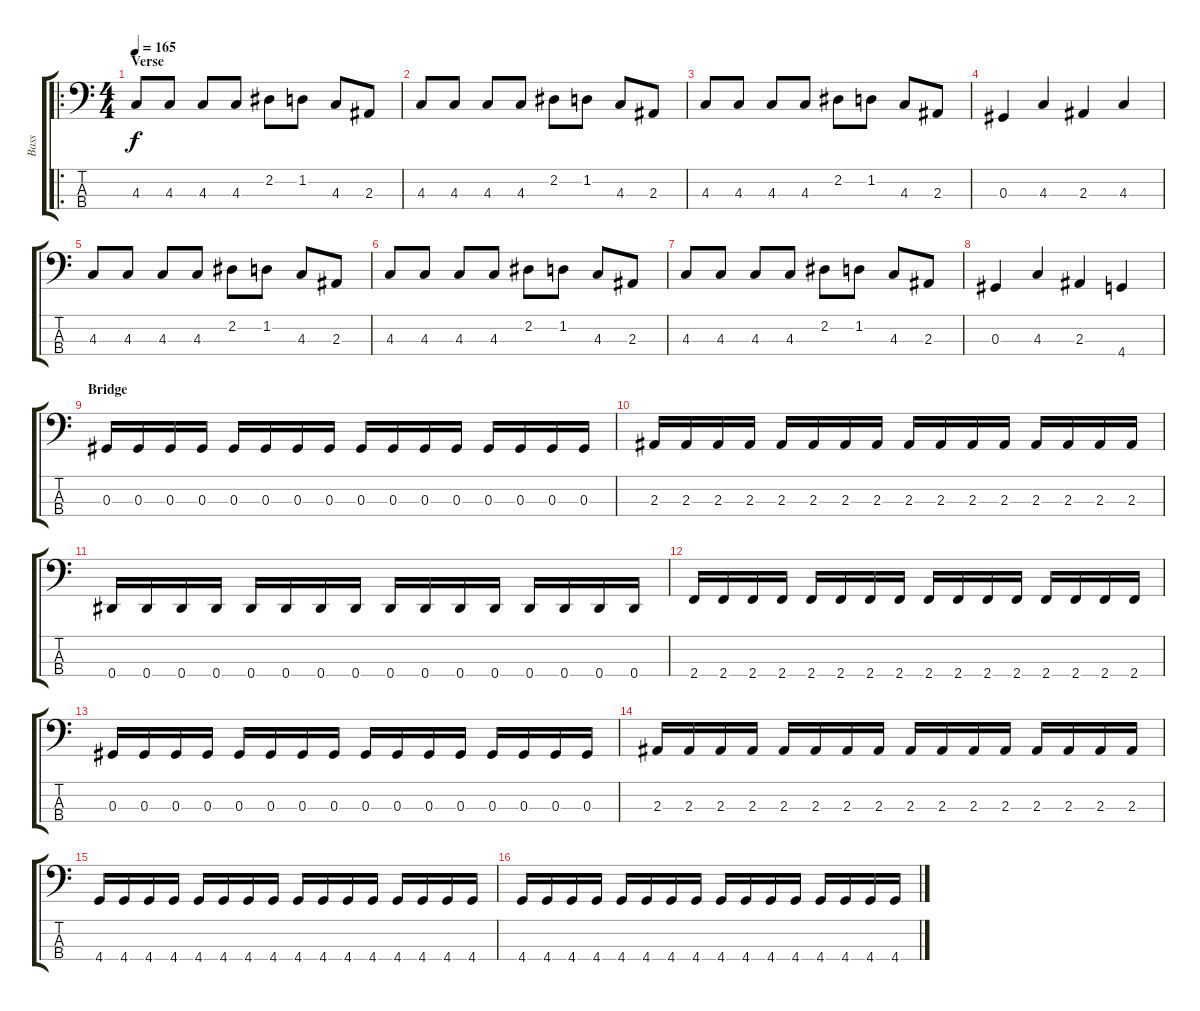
\track ("Bass" "Bass") {instrument electricbasspick}
\staff {score tabs}
\tuning (Gb2 Db2 Ab1 Eb1) {hide}
\ro
\ts (4 4)
\section ("" "Verse")
\tempo 165
\clef f4
\ks c
4.3.8{dy f} 4.3.8 4.3.8 4.3.8 2.2.8 1.2.8 4.3.8 2.3.8 |
4.3.8 4.3.8 4.3.8 4.3.8 2.2.8 1.2.8 4.3.8 2.3.8 |
4.3.8 4.3.8 4.3.8 4.3.8 2.2.8 1.2.8 4.3.8 2.3.8 |
0.3.4 4.3.4 2.3.4 4.3.4 |
4.3.8 4.3.8 4.3.8 4.3.8 2.2.8 1.2.8 4.3.8 2.3.8 |
4.3.8 4.3.8 4.3.8 4.3.8 2.2.8 1.2.8 4.3.8 2.3.8 |
4.3.8 4.3.8 4.3.8 4.3.8 2.2.8 1.2.8 4.3.8 2.3.8 |
0.3.4 4.3.4 2.3.4 4.4.4 |
\section ("" "Bridge")
0.3.16 0.3.16 0.3.16 0.3.16 0.3.16 0.3.16 0.3.16 0.3.16 0.3.16 0.3.16 0.3.16 0.3.16 0.3.16 0.3.16 0.3.16 0.3.16 |
2.3.16 2.3.16 2.3.16 2.3.16 2.3.16 2.3.16 2.3.16 2.3.16 2.3.16 2.3.16 2.3.16 2.3.16 2.3.16 2.3.16 2.3.16 2.3.16 |
0.4.16 0.4.16 0.4.16 0.4.16 0.4.16 0.4.16 0.4.16 0.4.16 0.4.16 0.4.16 0.4.16 0.4.16 0.4.16 0.4.16 0.4.16 0.4.16 |
2.4.16 2.4.16 2.4.16 2.4.16 2.4.16 2.4.16 2.4.16 2.4.16 2.4.16 2.4.16 2.4.16 2.4.16 2.4.16 2.4.16 2.4.16 2.4.16 |
0.3.16 0.3.16 0.3.16 0.3.16 0.3.16 0.3.16 0.3.16 0.3.16 0.3.16 0.3.16 0.3.16 0.3.16 0.3.16 0.3.16 0.3.16 0.3.16 |
2.3.16 2.3.16 2.3.16 2.3.16 2.3.16 2.3.16 2.3.16 2.3.16 2.3.16 2.3.16 2.3.16 2.3.16 2.3.16 2.3.16 2.3.16 2.3.16 |
4.4.16 4.4.16 4.4.16 4.4.16 4.4.16 4.4.16 4.4.16 4.4.16 4.4.16 4.4.16 4.4.16 4.4.16 4.4.16 4.4.16 4.4.16 4.4.16 |
4.4.16 4.4.16 4.4.16 4.4.16 4.4.16 4.4.16 4.4.16 4.4.16 4.4.16 4.4.16 4.4.16 4.4.16 4.4.16 4.4.16 4.4.16 4.4.16
